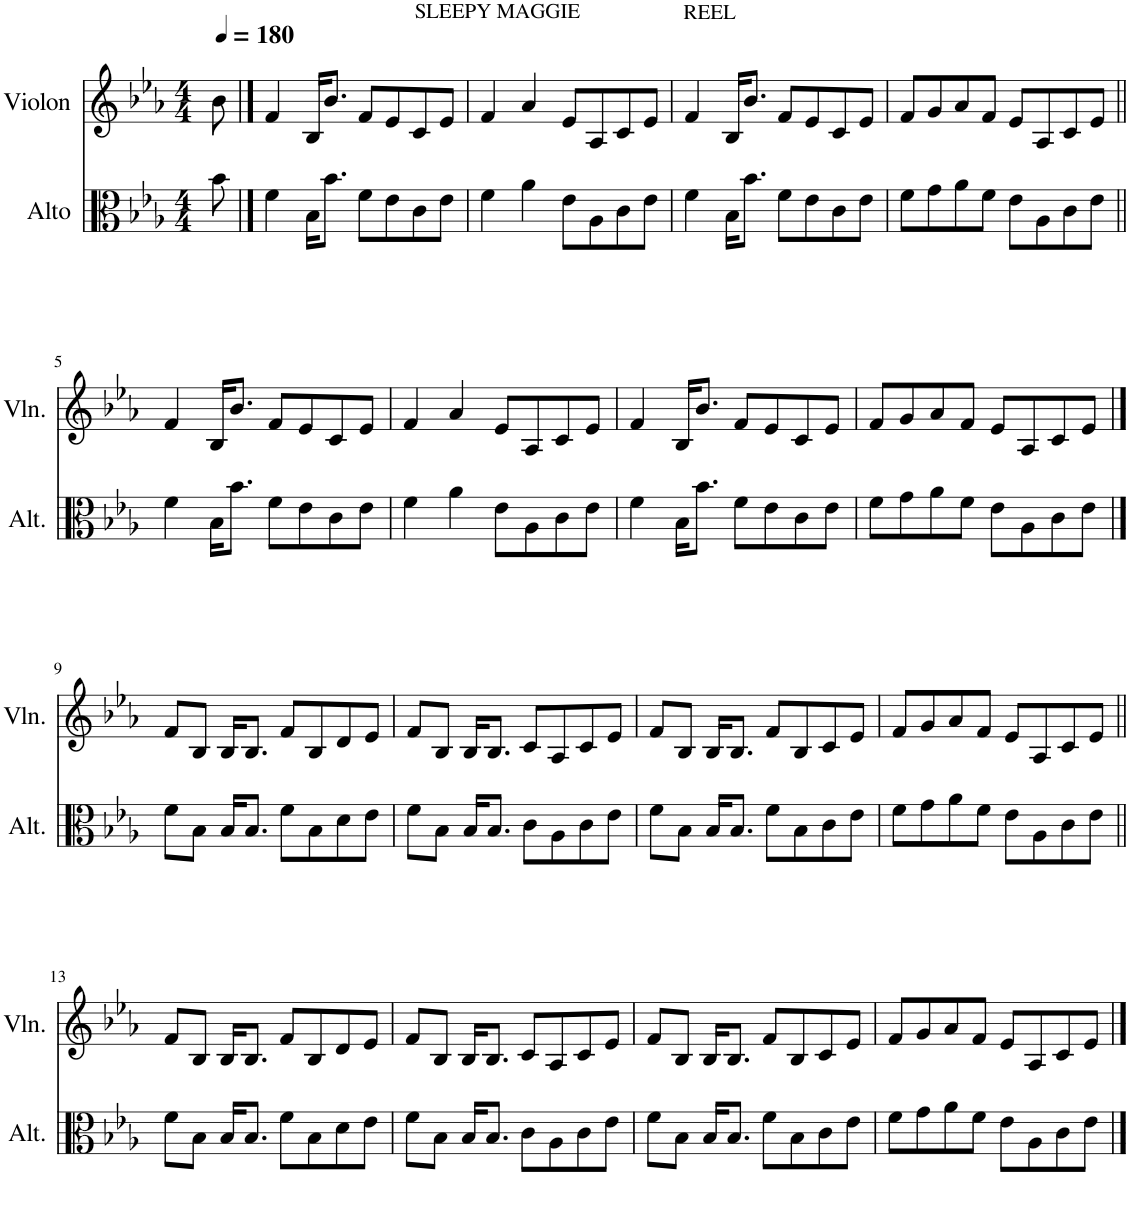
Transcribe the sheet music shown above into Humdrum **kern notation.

**kern	**kern
*part2	*part1
*staff2	*staff1
*I"Alto	*I"Violon
*I'Alt.	*I'Vln.
*clefC3	*clefG2
*k[b-e-a-]	*k[b-e-a-]
*M4/4	*M4/4
=	=
8b-\	8b-\
==1	==1
*	*MM180
4f\	4f/
16B-\KL	16B-/KL
8.b-\J	8.b-/J
!	!LO:TX:a:t=SLEEPY MAGGIE
8f\L	8f/L
8e-\	8e-/
8c\	8c/
8e-\J	8e-/J
=2	=2
4f\	4f/
4a-\	4a-/
8e-\L	8e-/L
8A-\	8A-/
8c\	8c/
8e-\J	8e-/J
=3	=3
!	!LO:TX:a:t=REEL
4f\	4f/
16B-\KL	16B-/KL
8.b-\J	8.b-/J
8f\L	8f/L
8e-\	8e-/
8c\	8c/
8e-\J	8e-/J
=4	=4
8f\L	8f/L
8g\	8g/
8a-\	8a-/
8f\J	8f/J
8e-\L	8e-/L
8A-\	8A-/
8c\	8c/
8e-\J	8e-/J
!!LO:LB:g=z
=5||	=5||
4f\	4f/
16B-\KL	16B-/KL
8.b-\J	8.b-/J
8f\L	8f/L
8e-\	8e-/
8c\	8c/
8e-\J	8e-/J
=6	=6
4f\	4f/
4a-\	4a-/
8e-\L	8e-/L
8A-\	8A-/
8c\	8c/
8e-\J	8e-/J
=7	=7
4f\	4f/
16B-\KL	16B-/KL
8.b-\J	8.b-/J
8f\L	8f/L
8e-\	8e-/
8c\	8c/
8e-\J	8e-/J
=8	=8
8f\L	8f/L
8g\	8g/
8a-\	8a-/
8f\J	8f/J
8e-\L	8e-/L
8A-\	8A-/
8c\	8c/
8e-\J	8e-/J
!!LO:LB:g=z
==9	==9
8f\L	8f/L
8B-\J	8B-/J
16B-/KL	16B-/KL
8.B-/J	8.B-/J
8f\L	8f/L
8B-\	8B-/
8d\	8d/
8e-\J	8e-/J
=10	=10
8f\L	8f/L
8B-\J	8B-/J
16B-/KL	16B-/KL
8.B-/J	8.B-/J
8c\L	8c/L
8A-\	8A-/
8c\	8c/
8e-\J	8e-/J
=11	=11
8f\L	8f/L
8B-\J	8B-/J
16B-/KL	16B-/KL
8.B-/J	8.B-/J
8f\L	8f/L
8B-\	8B-/
8c\	8c/
8e-\J	8e-/J
=12	=12
8f\L	8f/L
8g\	8g/
8a-\	8a-/
8f\J	8f/J
8e-\L	8e-/L
8A-\	8A-/
8c\	8c/
8e-\J	8e-/J
!!LO:LB:g=z
=13||	=13||
8f\L	8f/L
8B-\J	8B-/J
16B-/KL	16B-/KL
8.B-/J	8.B-/J
8f\L	8f/L
8B-\	8B-/
8d\	8d/
8e-\J	8e-/J
=14	=14
8f\L	8f/L
8B-\J	8B-/J
16B-/KL	16B-/KL
8.B-/J	8.B-/J
8c\L	8c/L
8A-\	8A-/
8c\	8c/
8e-\J	8e-/J
=15	=15
8f\L	8f/L
8B-\J	8B-/J
16B-/KL	16B-/KL
8.B-/J	8.B-/J
8f\L	8f/L
8B-\	8B-/
8c\	8c/
8e-\J	8e-/J
=16	=16
8f\L	8f/L
8g\	8g/
8a-\	8a-/
8f\J	8f/J
8e-\L	8e-/L
8A-\	8A-/
8c\	8c/
8e-\J	8e-/J
==	==
*-	*-
